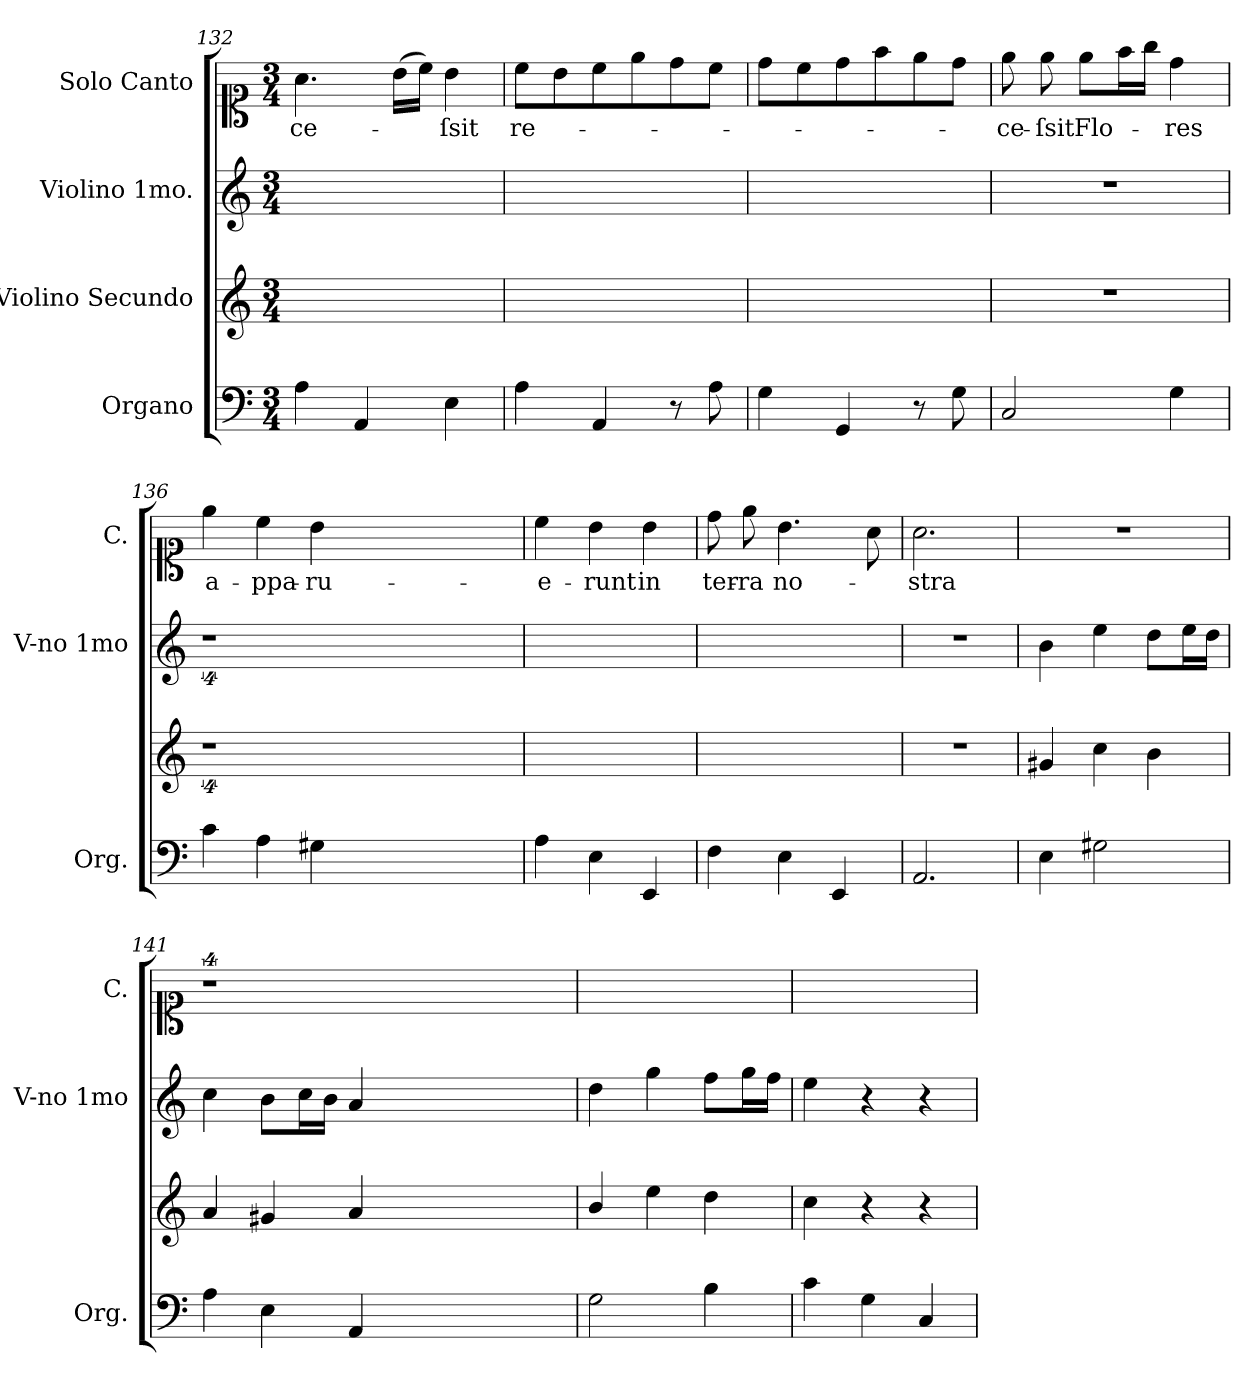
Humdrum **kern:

**kern	**kern	**kern	**kern	**text
*part4	*part3	*part2	*part1	*part1
*staff4	*staff3	*staff2	*staff1	*staff1
*I"Organo	*I"Violino Secundo	*I"Violino 1mo.	*I"Solo Canto	*
*I'Org.	*	*I'V-no 1mo	*I'C.	*
*clefF4	*clefG2	*clefG2	*clefC1	*
*k[]	*k[]	*k[]	*k[]	*
*M3/4	*M3/4	*M3/4	*M3/4	*
=132	=132	=132	=132	=132
4A\	2.ryy	2.ryy	4.a\	-ce-
4AA/	.	.	.	.
.	.	.	(>16b\LL	.
.	.	.	16cc\JJ)	.
4E\	.	.	4b\	-ſsit
=133	=133	=133	=133	=133
4A\	2.ryy	2.ryy	8cc\L	re-
.	.	.	8b\	.
4AA/	.	.	8cc\	.
.	.	.	8ee\	.
8r	.	.	8dd\	.
8A\	.	.	8cc\J	.
=134	=134	=134	=134	=134
4G\	2.ryy	2.ryy	8dd\L	.
.	.	.	8cc\	.
4GG/	.	.	8dd\	.
.	.	.	8ff\	.
8r	.	.	8ee\	.
8G\	.	.	8dd\J	.
=135	=135	=135	=135	=135
2C/	2.r	2.r	8ee\	-ce-
.	.	.	8ee\	-ſsit
.	.	.	8ee\L	Flo-
.	.	.	16ff\L	.
.	.	.	16gg\JJ	.
4G\	.	.	4dd\	-res
=136	=136	=136	=136	=136
4c\	4%9r	4%9r	4ee\	a-
4A\	.	.	4cc\	-ppa-
4G#X\	.	.	4b\	-ru-
1.ryy	.	.	1.ryy	.
=137	=137	=137	=137	=137
4A\	2.ryy	2.ryy	4cc\	-e-
4E\	.	.	4b\	-runt
4EE/	.	.	4b\	in
=138	=138	=138	=138	=138
4F\	2.ryy	2.ryy	8dd\	ter-
.	.	.	8ee\	-ra
4E\	.	.	4.b\	no-
4EE/	.	.	.	.
.	.	.	8a\	.
=139	=139	=139	=139	=139
2.AA/	2.r	2.r	2.a\	-stra
=140	=140	=140	=140	=140
4E\	4g#X/	4b\	2.r	.
2G#X\	4cc\	4ee\	.	.
.	4b\	8dd\L	.	.
.	.	16ee\L	.	.
.	.	16dd\JJ	.	.
=141	=141	=141	=141	=141
4A\	4a/	4cc\	4%9r	.
4E\	4g#X/	8b\L	.	.
.	.	16cc\L	.	.
.	.	16b\JJ	.	.
4AA/	4a/	4a/	.	.
1.ryy	1.ryy	1.ryy	.	.
=142	=142	=142	=142	=142
2G\	4b/	4dd\	2.ryy	.
.	4ee\	4gg\	.	.
4B\	4dd\	8ff\L	.	.
.	.	16gg\L	.	.
.	.	16ff\JJ	.	.
=143	=143	=143	=143	=143
4c\	4cc\	4ee\	2.ryy	.
4G\	4r	4r	.	.
4C/	4r	4r	.	.
=	=	=	=	=
*-	*-	*-	*-	*-
